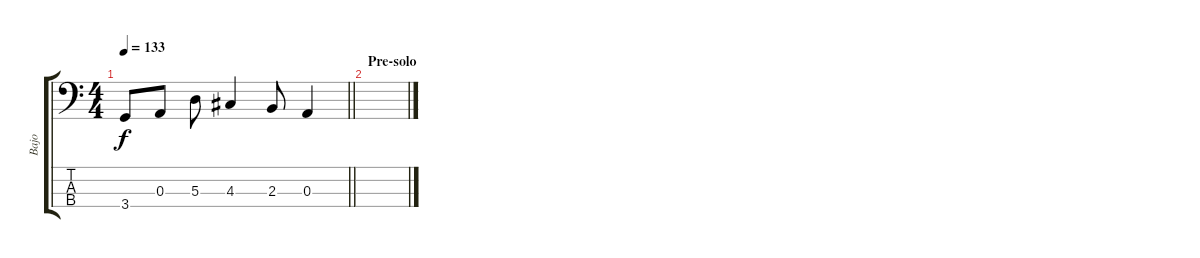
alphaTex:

\track ("Bajo" "Bajo") {instrument electricbasspick}
\staff {score tabs}
\tuning (G2 D2 A1 E1) {hide}
\ts (4 4)
\tempo 133
\clef f4
\barLineRight lightlight
\ks c
3.4.8{dy f} 0.3.8 5.3.8 4.3.4 2.3.8 0.3.4 |
\section ("" "Pre-solo")
